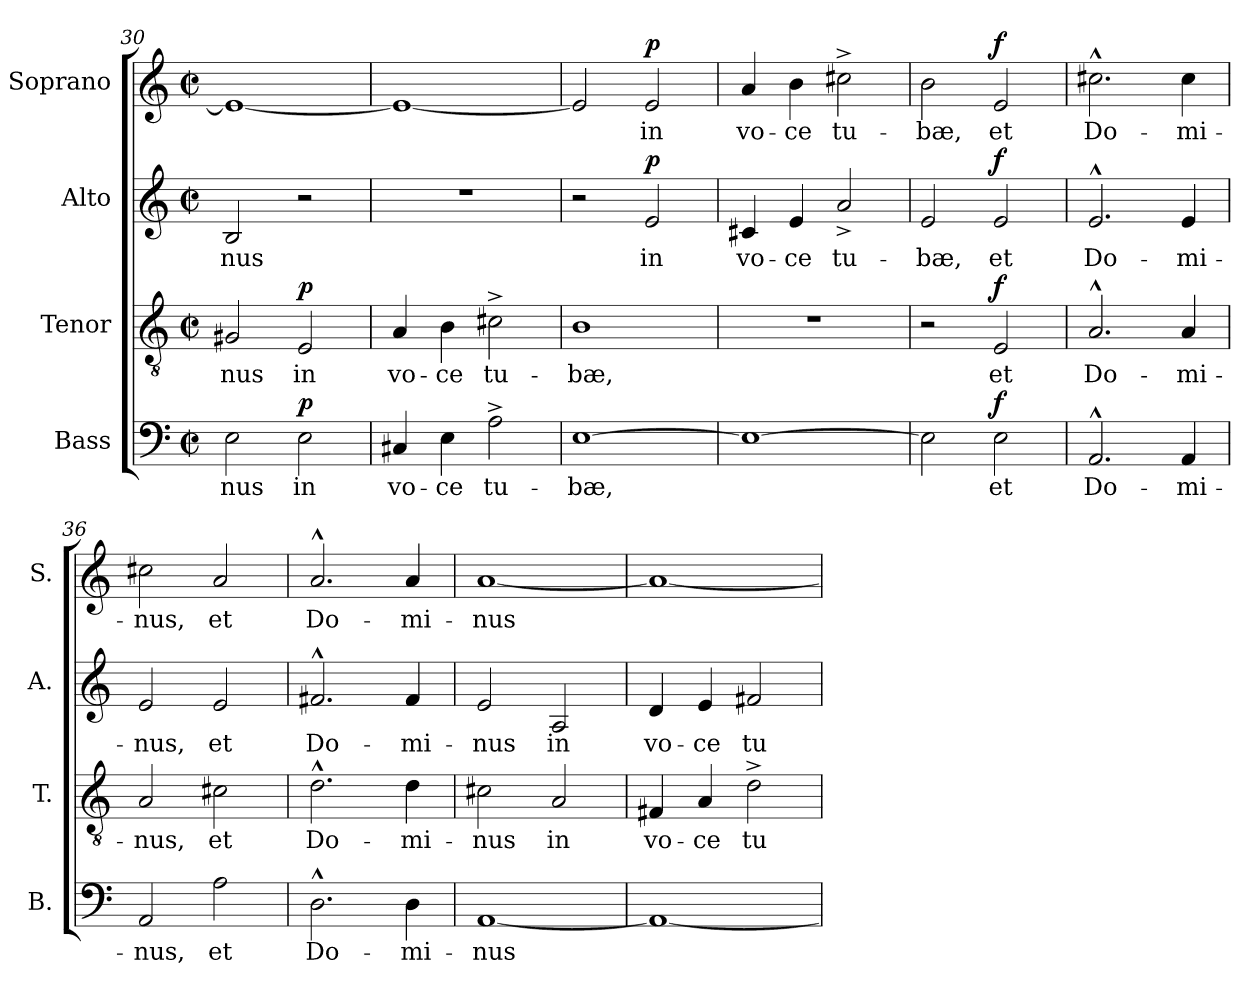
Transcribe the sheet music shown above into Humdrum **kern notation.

**kern	**text	**dynam	**kern	**text	**dynam	**kern	**text	**dynam	**kern	**text	**dynam
*part4	*part4	*part4	*part3	*part3	*part3	*part2	*part2	*part2	*part1	*part1	*part1
*staff4	*staff4	*staff4	*staff3	*staff3	*staff3	*staff2	*staff2	*staff2	*staff1	*staff1	*staff1
*I"Bass	*	*	*I"Tenor	*	*	*I"Alto	*	*	*I"Soprano	*	*
*I'B.	*	*	*I'T.	*	*	*I'A.	*	*	*I'S.	*	*
*clefF4	*	*	*clefGv2	*	*	*clefG2	*	*	*clefG2	*	*
*	*	*	*ITrd7c12	*	*	*	*	*	*	*	*
*k[]	*	*	*k[]	*	*	*k[]	*	*	*k[]	*	*
*C:	*	*	*C:	*	*	*C:	*	*	*C:	*	*
*M2/2	*	*	*M2/2	*	*	*M2/2	*	*	*M2/2	*	*
*met(c|)	*	*	*met(c|)	*	*	*met(c|)	*	*	*met(c|)	*	*
=30	=30	=30	=30	=30	=30	=30	=30	=30	=30	=30	=30
!	!LO:LY:b:color=#000000	!	!	!	!	!	!	!	!	!	!
!	!	!	!	!LO:LY:b:color=#000000	!	!	!	!	!	!	!
!	!	!	!	!	!	!	!LO:LY:b:color=#000000	!	!	!	!
2Ei\	-nus	.	2GG#Xi/	-nus	.	2Bi/	-nus	.	1ei_	.	.
!	!LO:LY:b:color=#000000	!	!	!	!	!	!	!	!	!	!
!	!	!	!	!LO:LY:b:color=#000000	!	!	!	!	!	!	!
2Ei\	in	p	2EEi/	in	p	2r	.	.	.	.	.
=31	=31	=31	=31	=31	=31	=31	=31	=31	=31	=31	=31
!	!LO:LY:b:color=#000000	!	!	!	!	!	!	!	!	!	!
!	!	!	!	!LO:LY:b:color=#000000	!	!	!	!	!	!	!
4C#Xi/	vo-	.	4AAi/	vo-	.	1r	.	.	1ei_	.	.
!	!LO:LY:b:color=#000000	!	!	!	!	!	!	!	!	!	!
!	!	!	!	!LO:LY:b:color=#000000	!	!	!	!	!	!	!
4Ei\	-ce	.	4BBi\	-ce	.	.	.	.	.	.	.
!	!LO:LY:b:color=#000000	!	!	!	!	!	!	!	!	!	!
!	!	!	!	!LO:LY:b:color=#000000	!	!	!	!	!	!	!
2A^i\	tu-	.	2C#X^i\	tu-	.	.	.	.	.	.	.
=32	=32	=32	=32	=32	=32	=32	=32	=32	=32	=32	=32
!	!LO:LY:b:color=#000000	!	!	!	!	!	!	!	!	!	!
!	!	!	!	!LO:LY:b:color=#000000	!	!	!	!	!	!	!
[1Ei	-bæ,	.	1BBi	-bæ,	.	2r	.	.	2ei/]	.	.
!	!	!	!	!	!	!	!LO:LY:b:color=#000000	!	!	!	!
!	!	!	!	!	!	!	!	!	!	!LO:LY:b:color=#000000	!
.	.	.	.	.	.	2ei/	in	p	2ei/	in	p
=33	=33	=33	=33	=33	=33	=33	=33	=33	=33	=33	=33
!	!	!	!	!	!	!	!LO:LY:b:color=#000000	!	!	!	!
!	!	!	!	!	!	!	!	!	!	!LO:LY:b:color=#000000	!
1Ei_	.	.	1r	.	.	4c#Xi/	vo-	.	4ai/	vo-	.
!	!	!	!	!	!	!	!LO:LY:b:color=#000000	!	!	!	!
!	!	!	!	!	!	!	!	!	!	!LO:LY:b:color=#000000	!
.	.	.	.	.	.	4ei/	-ce	.	4bi\	-ce	.
!	!	!	!	!	!	!	!LO:LY:b:color=#000000	!	!	!	!
!	!	!	!	!	!	!	!	!	!	!LO:LY:b:color=#000000	!
.	.	.	.	.	.	2a^i/	tu-	.	2cc#X^i\	tu-	.
=34	=34	=34	=34	=34	=34	=34	=34	=34	=34	=34	=34
!	!	!	!	!	!	!	!LO:LY:b:color=#000000	!	!	!	!
!	!	!	!	!	!	!	!	!	!	!LO:LY:b:color=#000000	!
2Ei\]	.	.	2r	.	.	2ei/	-bæ,	.	2bi\	-bæ,	.
!	!LO:LY:b:color=#000000	!	!	!	!	!	!	!	!	!	!
!	!	!	!	!LO:LY:b:color=#000000	!	!	!	!	!	!	!
!	!	!	!	!	!	!	!LO:LY:b:color=#000000	!	!	!	!
!	!	!	!	!	!	!	!	!	!	!LO:LY:b:color=#000000	!
2Ei\	et	f	2EEi/	et	f	2ei/	et	f	2ei/	et	f
=35	=35	=35	=35	=35	=35	=35	=35	=35	=35	=35	=35
!	!LO:LY:b:color=#000000	!	!	!	!	!	!	!	!	!	!
!	!	!	!	!LO:LY:b:color=#000000	!	!	!	!	!	!	!
!	!	!	!	!	!	!	!LO:LY:b:color=#000000	!	!	!	!
!	!	!	!	!	!	!	!	!	!	!LO:LY:b:color=#000000	!
2.AA^^i/	Do-	.	2.AA^^i/	Do-	.	2.e^^i/	Do-	.	2.cc#X^^i\	Do-	.
!	!LO:LY:b:color=#000000	!	!	!	!	!	!	!	!	!	!
!	!	!	!	!LO:LY:b:color=#000000	!	!	!	!	!	!	!
!	!	!	!	!	!	!	!LO:LY:b:color=#000000	!	!	!	!
!	!	!	!	!	!	!	!	!	!	!LO:LY:b:color=#000000	!
4AAi/	-mi-	.	4AAi/	-mi-	.	4ei/	-mi-	.	4cc#i\	-mi-	.
!!LO:PB:g=z
=36	=36	=36	=36	=36	=36	=36	=36	=36	=36	=36	=36
!	!LO:LY:b:color=#000000	!	!	!	!	!	!	!	!	!	!
!	!	!	!	!LO:LY:b:color=#000000	!	!	!	!	!	!	!
!	!	!	!	!	!	!	!LO:LY:b:color=#000000	!	!	!	!
!	!	!	!	!	!	!	!	!	!	!LO:LY:b:color=#000000	!
2AAi/	-nus,	.	2AAi/	-nus,	.	2ei/	-nus,	.	2cc#Xi\	-nus,	.
!	!LO:LY:b:color=#000000	!	!	!	!	!	!	!	!	!	!
!	!	!	!	!LO:LY:b:color=#000000	!	!	!	!	!	!	!
!	!	!	!	!	!	!	!LO:LY:b:color=#000000	!	!	!	!
!	!	!	!	!	!	!	!	!	!	!LO:LY:b:color=#000000	!
2Ai\	et	.	2C#Xi\	et	.	2ei/	et	.	2ai/	et	.
=37	=37	=37	=37	=37	=37	=37	=37	=37	=37	=37	=37
!	!LO:LY:b:color=#000000	!	!	!	!	!	!	!	!	!	!
!	!	!	!	!LO:LY:b:color=#000000	!	!	!	!	!	!	!
!	!	!	!	!	!	!	!LO:LY:b:color=#000000	!	!	!	!
!	!	!	!	!	!	!	!	!	!	!LO:LY:b:color=#000000	!
2.D^^i\	Do-	.	2.D^^i\	Do-	.	2.f#X^^i/	Do-	.	2.a^^i/	Do-	.
!	!LO:LY:b:color=#000000	!	!	!	!	!	!	!	!	!	!
!	!	!	!	!LO:LY:b:color=#000000	!	!	!	!	!	!	!
!	!	!	!	!	!	!	!LO:LY:b:color=#000000	!	!	!	!
!	!	!	!	!	!	!	!	!	!	!LO:LY:b:color=#000000	!
4Di\	-mi-	.	4Di\	-mi-	.	4f#i/	-mi-	.	4ai/	-mi-	.
=38	=38	=38	=38	=38	=38	=38	=38	=38	=38	=38	=38
!	!LO:LY:b:color=#000000	!	!	!	!	!	!	!	!	!	!
!	!	!	!	!LO:LY:b:color=#000000	!	!	!	!	!	!	!
!	!	!	!	!	!	!	!LO:LY:b:color=#000000	!	!	!	!
!	!	!	!	!	!	!	!	!	!	!LO:LY:b:color=#000000	!
[1AAi	-nus	.	2C#Xi\	-nus	.	2ei/	-nus	.	[1ai	-nus	.
!	!	!	!	!LO:LY:b:color=#000000	!	!	!	!	!	!	!
!	!	!	!	!	!	!	!LO:LY:b:color=#000000	!	!	!	!
.	.	.	2AAi/	in	.	2Ai/	in	.	.	.	.
=39	=39	=39	=39	=39	=39	=39	=39	=39	=39	=39	=39
!	!	!	!	!LO:LY:b:color=#000000	!	!	!	!	!	!	!
!	!	!	!	!	!	!	!LO:LY:b:color=#000000	!	!	!	!
1AAi_	.	.	4FF#Xi/	vo-	.	4di/	vo-	.	1ai_	.	.
!	!	!	!	!LO:LY:b:color=#000000	!	!	!	!	!	!	!
!	!	!	!	!	!	!	!LO:LY:b:color=#000000	!	!	!	!
.	.	.	4AAi/	-ce	.	4ei/	-ce	.	.	.	.
!	!	!	!	!LO:LY:b:color=#000000	!	!	!	!	!	!	!
!	!	!	!	!	!	!	!LO:LY:b:color=#000000	!	!	!	!
.	.	.	2D^i\	tu-	.	2f#Xi/	tu-	.	.	.	.
=	=	=	=	=	=	=	=	=	=	=	=
*-	*-	*-	*-	*-	*-	*-	*-	*-	*-	*-	*-
